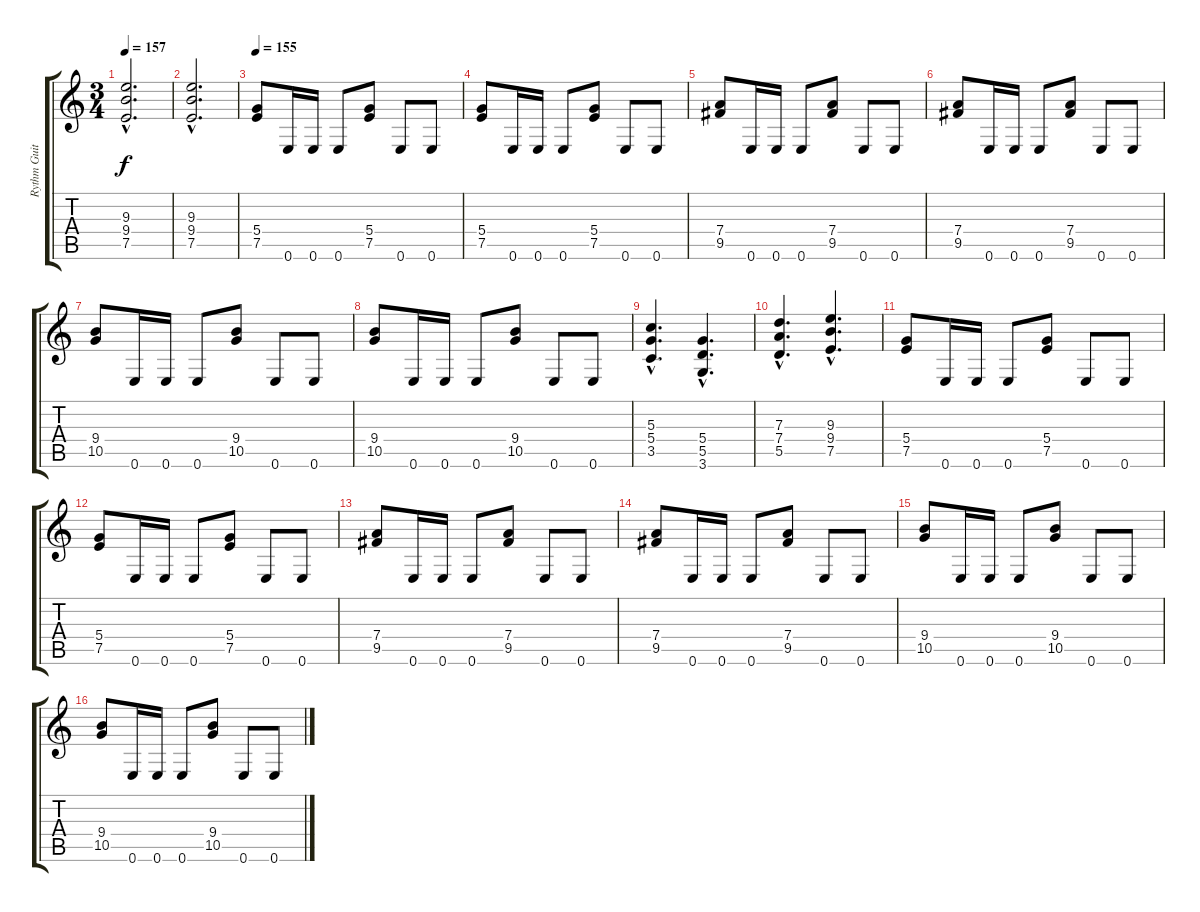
\track ("Rythm Guitar 1" "Rythm Guit") {instrument distortionguitar}
\staff {score tabs}
\tuning (E4 B3 G3 D3 A2 E2) {hide}
\ts (3 4)
\tempo 157
\clef g2
\ks c
(9.3{hac} 9.4{hac} 7.5{hac}).2{d dy f} |
(9.3{hac} 9.4{hac} 7.5{hac}).2{d} |
\tempo 155
(5.4 7.5).8 0.6.16 0.6.16 0.6.8 (5.4 7.5).8 0.6.8 0.6.8 |
(5.4 7.5).8 0.6.16 0.6.16 0.6.8 (5.4 7.5).8 0.6.8 0.6.8 |
(7.4 9.5).8 0.6.16 0.6.16 0.6.8 (7.4 9.5).8 0.6.8 0.6.8 |
(7.4 9.5).8 0.6.16 0.6.16 0.6.8 (7.4 9.5).8 0.6.8 0.6.8 |
(9.4 10.5).8 0.6.16 0.6.16 0.6.8 (9.4 10.5).8 0.6.8 0.6.8 |
(9.4 10.5).8 0.6.16 0.6.16 0.6.8 (9.4 10.5).8 0.6.8 0.6.8 |
(5.3{hac} 5.4{hac} 3.5{hac}).4{d} (5.4{hac} 5.5{hac} 3.6{hac}).4{d} |
(7.3{hac} 7.4{hac} 5.5{hac}).4{d} (9.3{hac} 9.4{hac} 7.5{hac}).4{d} |
(5.4 7.5).8 0.6.16 0.6.16 0.6.8 (5.4 7.5).8 0.6.8 0.6.8 |
(5.4 7.5).8 0.6.16 0.6.16 0.6.8 (5.4 7.5).8 0.6.8 0.6.8 |
(7.4 9.5).8 0.6.16 0.6.16 0.6.8 (7.4 9.5).8 0.6.8 0.6.8 |
(7.4 9.5).8 0.6.16 0.6.16 0.6.8 (7.4 9.5).8 0.6.8 0.6.8 |
(9.4 10.5).8 0.6.16 0.6.16 0.6.8 (9.4 10.5).8 0.6.8 0.6.8 |
(9.4 10.5).8 0.6.16 0.6.16 0.6.8 (9.4 10.5).8 0.6.8 0.6.8
